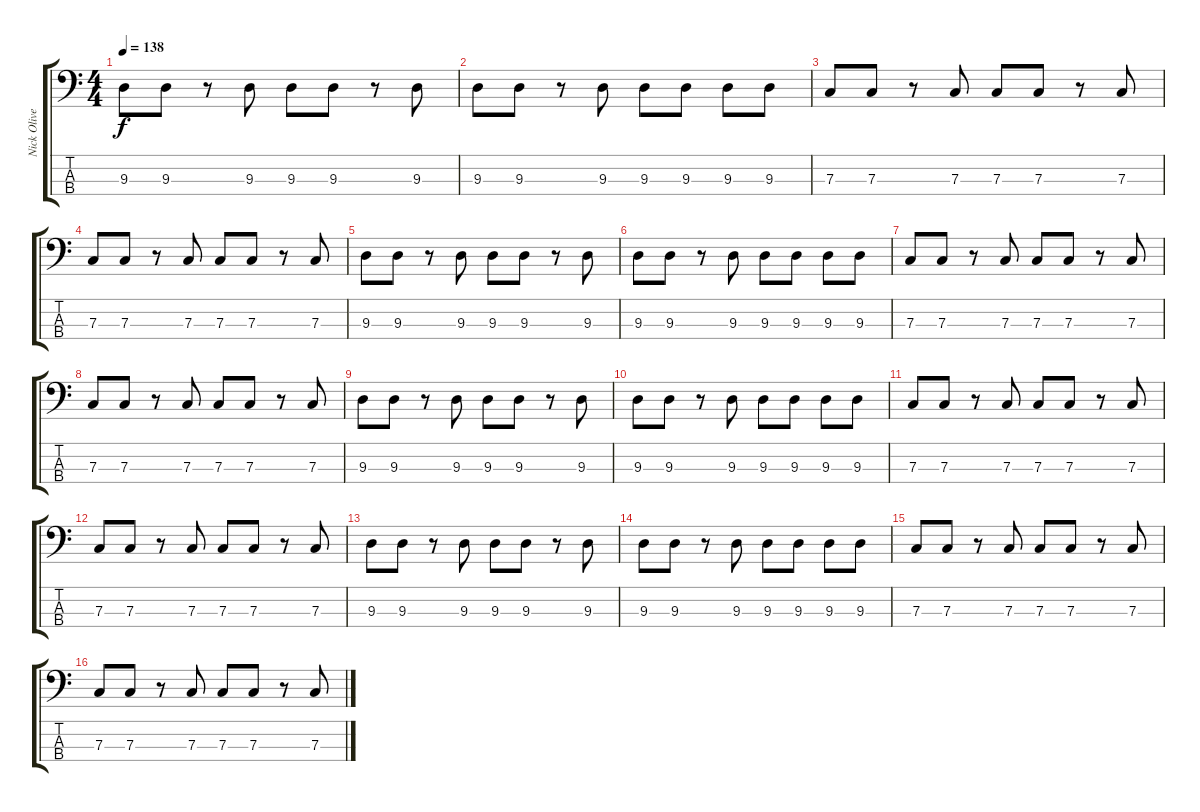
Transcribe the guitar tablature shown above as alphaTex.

\track ("Nick Oliveri" "Nick Olive") {instrument electricbassfinger}
\staff {score tabs}
\tuning (Eb2 Bb1 F1 C1) {hide}
\ts (4 4)
\tempo 138
\clef f4
\ks c
9.3.8{dy f} 9.3.8 r.8 9.3.8 9.3.8 9.3.8 r.8 9.3.8 |
9.3.8 9.3.8 r.8 9.3.8 9.3.8 9.3.8 9.3.8 9.3.8 |
7.3.8 7.3.8 r.8 7.3.8 7.3.8 7.3.8 r.8 7.3.8 |
7.3.8 7.3.8 r.8 7.3.8 7.3.8 7.3.8 r.8 7.3.8 |
9.3.8 9.3.8 r.8 9.3.8 9.3.8 9.3.8 r.8 9.3.8 |
9.3.8 9.3.8 r.8 9.3.8 9.3.8 9.3.8 9.3.8 9.3.8 |
7.3.8 7.3.8 r.8 7.3.8 7.3.8 7.3.8 r.8 7.3.8 |
7.3.8 7.3.8 r.8 7.3.8 7.3.8 7.3.8 r.8 7.3.8 |
9.3.8 9.3.8 r.8 9.3.8 9.3.8 9.3.8 r.8 9.3.8 |
9.3.8 9.3.8 r.8 9.3.8 9.3.8 9.3.8 9.3.8 9.3.8 |
7.3.8 7.3.8 r.8 7.3.8 7.3.8 7.3.8 r.8 7.3.8 |
7.3.8 7.3.8 r.8 7.3.8 7.3.8 7.3.8 r.8 7.3.8 |
9.3.8 9.3.8 r.8 9.3.8 9.3.8 9.3.8 r.8 9.3.8 |
9.3.8 9.3.8 r.8 9.3.8 9.3.8 9.3.8 9.3.8 9.3.8 |
7.3.8 7.3.8 r.8 7.3.8 7.3.8 7.3.8 r.8 7.3.8 |
7.3.8 7.3.8 r.8 7.3.8 7.3.8 7.3.8 r.8 7.3.8
